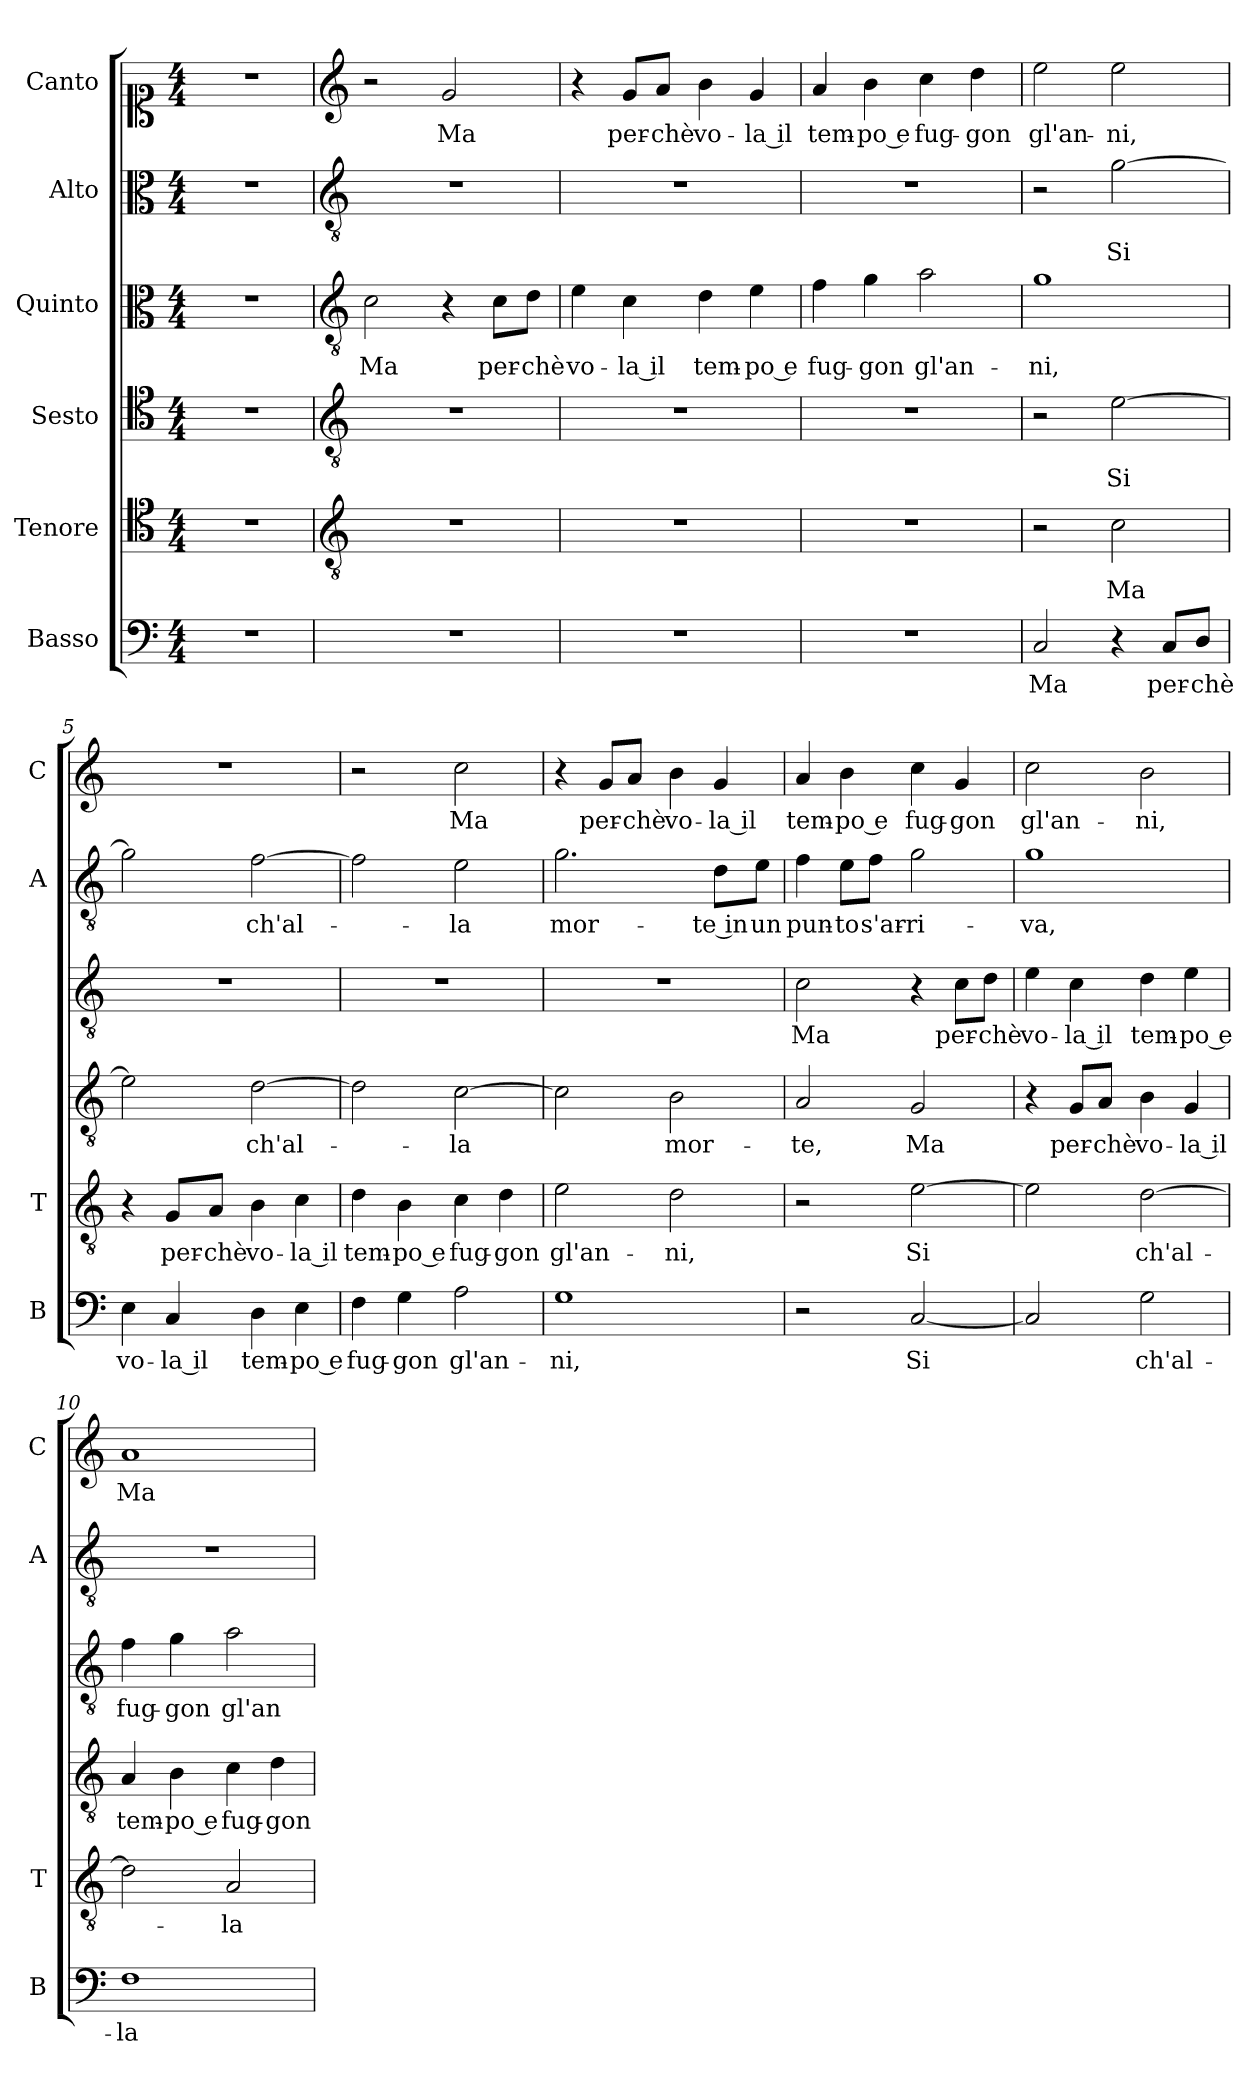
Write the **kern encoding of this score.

**kern	**text	**kern	**text	**kern	**text	**kern	**text	**kern	**text	**kern	**text
*part6	*part6	*part5	*part5	*part4	*part4	*part3	*part3	*part2	*part2	*part1	*part1
*staff6	*staff6	*staff5	*staff5	*staff4	*staff4	*staff3	*staff3	*staff2	*staff2	*staff1	*staff1
*I"Basso	*	*I"Tenore	*	*I"Sesto	*	*I"Quinto	*	*I"Alto	*	*I"Canto	*
*I'B	*	*I'T	*	*	*	*	*	*I'A	*	*I'C	*
*clefF4	*	*clefC4	*	*clefC4	*	*clefC3	*	*clefC3	*	*clefC1	*
*k[]	*	*k[]	*	*k[]	*	*k[]	*	*k[]	*	*k[]	*
*C:	*	*C:	*	*C:	*	*C:	*	*C:	*	*C:	*
*M4/4	*	*M4/4	*	*M4/4	*	*M4/4	*	*M4/4	*	*M4/4	*
=	=	=	=	=	=	=	=	=	=	=	=
1r	.	1r	.	1r	.	1r	.	1r	.	1r	.
=1	=1	=1	=1	=1	=1	=1	=1	=1	=1	=1	=1
*	*	*clefGv2	*	*clefGv2	*	*clefGv2	*	*clefGv2	*	*clefG2	*
!	!	!	!	!	!	!	!LO:LY:b	!	!	!	!
1r	.	1r	.	1r	.	2c\	Ma	1r	.	2r	.
!	!	!	!	!	!	!	!	!	!	!	!LO:LY:b
.	.	.	.	.	.	4r	.	.	.	2g/	Ma
!	!	!	!	!	!	!	!LO:LY:b	!	!	!	!
.	.	.	.	.	.	8c\L	per-	.	.	.	.
!	!	!	!	!	!	!	!LO:LY:b	!	!	!	!
.	.	.	.	.	.	8d\J	-chè	.	.	.	.
=2	=2	=2	=2	=2	=2	=2	=2	=2	=2	=2	=2
!	!	!	!	!	!	!	!LO:LY:b	!	!	!	!
1r	.	1r	.	1r	.	4e\	vo-	1r	.	4r	.
!	!	!	!	!	!	!	!LO:LY:b	!	!	!	!LO:LY:b
.	.	.	.	.	.	4c\	-la il	.	.	8g/L	per-
!	!	!	!	!	!	!	!	!	!	!	!LO:LY:b
.	.	.	.	.	.	.	.	.	.	8a/J	-chè
!	!	!	!	!	!	!	!LO:LY:b	!	!	!	!LO:LY:b
.	.	.	.	.	.	4d\	tem-	.	.	4b\	vo-
!	!	!	!	!	!	!	!LO:LY:b	!	!	!	!LO:LY:b
.	.	.	.	.	.	4e\	-po e	.	.	4g/	-la il
=3	=3	=3	=3	=3	=3	=3	=3	=3	=3	=3	=3
!	!	!	!	!	!	!	!LO:LY:b	!	!	!	!LO:LY:b
1r	.	1r	.	1r	.	4f\	fug-	1r	.	4a/	tem-
!	!	!	!	!	!	!	!LO:LY:b	!	!	!	!LO:LY:b
.	.	.	.	.	.	4g\	-gon	.	.	4b\	-po e
!	!	!	!	!	!	!	!LO:LY:b	!	!	!	!LO:LY:b
.	.	.	.	.	.	2a\	gl'an-	.	.	4cc\	fug-
!	!	!	!	!	!	!	!	!	!	!	!LO:LY:b
.	.	.	.	.	.	.	.	.	.	4dd\	-gon
=4	=4	=4	=4	=4	=4	=4	=4	=4	=4	=4	=4
!	!LO:LY:b	!	!	!	!	!	!LO:LY:b	!	!	!	!LO:LY:b
2C/	Ma	2r	.	2r	.	1g	-ni,	2r	.	2ee\	gl'an-
!	!	!	!LO:LY:b	!	!LO:LY:b	!	!	!	!LO:LY:b	!	!LO:LY:b
4r	.	2c\	Ma	[2e\	Si	.	.	[2g\	Si	2ee\	-ni,
!	!LO:LY:b	!	!	!	!	!	!	!	!	!	!
8C/L	per-	.	.	.	.	.	.	.	.	.	.
!	!LO:LY:b	!	!	!	!	!	!	!	!	!	!
8D/J	-chè	.	.	.	.	.	.	.	.	.	.
=5	=5	=5	=5	=5	=5	=5	=5	=5	=5	=5	=5
!	!LO:LY:b	!	!	!	!	!	!	!	!	!	!
4E\	vo-	4r	.	2e\]	.	1r	.	2g\]	.	1r	.
!	!LO:LY:b	!	!LO:LY:b	!	!	!	!	!	!	!	!
4C/	-la il	8G/L	per-	.	.	.	.	.	.	.	.
!	!	!	!LO:LY:b	!	!	!	!	!	!	!	!
.	.	8A/J	-chè	.	.	.	.	.	.	.	.
!	!LO:LY:b	!	!LO:LY:b	!	!LO:LY:b	!	!	!	!LO:LY:b	!	!
4D\	tem-	4B\	vo-	[2d\	ch'al-	.	.	[2f\	ch'al-	.	.
!	!LO:LY:b	!	!LO:LY:b	!	!	!	!	!	!	!	!
4E\	-po e	4c\	-la il	.	.	.	.	.	.	.	.
=6	=6	=6	=6	=6	=6	=6	=6	=6	=6	=6	=6
!	!LO:LY:b	!	!LO:LY:b	!	!	!	!	!	!	!	!
4F\	fug-	4d\	tem-	2d\]	.	1r	.	2f\]	.	2r	.
!	!LO:LY:b	!	!LO:LY:b	!	!	!	!	!	!	!	!
4G\	-gon	4B\	-po e	.	.	.	.	.	.	.	.
!	!LO:LY:b	!	!LO:LY:b	!	!LO:LY:b	!	!	!	!LO:LY:b	!	!LO:LY:b
2A\	gl'an-	4c\	fug-	[2c\	-la	.	.	2e\	-la	2cc\	Ma
!	!	!	!LO:LY:b	!	!	!	!	!	!	!	!
.	.	4d\	-gon	.	.	.	.	.	.	.	.
!!LO:LB:g=z
=7	=7	=7	=7	=7	=7	=7	=7	=7	=7	=7	=7
!	!LO:LY:b	!	!LO:LY:b	!	!	!	!	!	!LO:LY:b	!	!
1G	-ni,	2e\	gl'an-	2c\]	.	1r	.	2.g\	mor-	4r	.
!	!	!	!	!	!	!	!	!	!	!	!LO:LY:b
.	.	.	.	.	.	.	.	.	.	8g/L	per-
!	!	!	!	!	!	!	!	!	!	!	!LO:LY:b
.	.	.	.	.	.	.	.	.	.	8a/J	-chè
!	!	!	!LO:LY:b	!	!LO:LY:b	!	!	!	!	!	!LO:LY:b
.	.	2d\	-ni,	2B\	mor-	.	.	.	.	4b\	vo-
!	!	!	!	!	!	!	!	!	!LO:LY:b	!	!LO:LY:b
.	.	.	.	.	.	.	.	8d\L	-te in	4g/	-la il
!	!	!	!	!	!	!	!	!	!LO:LY:b	!	!
.	.	.	.	.	.	.	.	8e\J	un	.	.
=8	=8	=8	=8	=8	=8	=8	=8	=8	=8	=8	=8
!	!	!	!	!	!LO:LY:b	!	!LO:LY:b	!	!LO:LY:b	!	!LO:LY:b
2r	.	2r	.	2A/	-te,	2c\	Ma	4f\	pun-	4a/	tem-
!	!	!	!	!	!	!	!	!	!LO:LY:b	!	!LO:LY:b
.	.	.	.	.	.	.	.	8e\L	-to	4b\	-po e
!	!	!	!	!	!	!	!	!	!LO:LY:b	!	!
.	.	.	.	.	.	.	.	8f\J	s'ar-	.	.
!	!LO:LY:b	!	!LO:LY:b	!	!LO:LY:b	!	!	!	!LO:LY:b	!	!LO:LY:b
[2C/	Si	[2e\	Si	2G/	Ma	4r	.	2g\	-ri-	4cc\	fug-
!	!	!	!	!	!	!	!LO:LY:b	!	!	!	!LO:LY:b
.	.	.	.	.	.	8c\L	per-	.	.	4g/	-gon
!	!	!	!	!	!	!	!LO:LY:b	!	!	!	!
.	.	.	.	.	.	8d\J	-chè	.	.	.	.
=9	=9	=9	=9	=9	=9	=9	=9	=9	=9	=9	=9
!	!	!	!	!	!	!	!LO:LY:b	!	!LO:LY:b	!	!LO:LY:b
2C/]	.	2e\]	.	4r	.	4e\	vo-	1g	-va,	2cc\	gl'an-
!	!	!	!	!	!LO:LY:b	!	!LO:LY:b	!	!	!	!
.	.	.	.	8G/L	per-	4c\	-la il	.	.	.	.
!	!	!	!	!	!LO:LY:b	!	!	!	!	!	!
.	.	.	.	8A/J	-chè	.	.	.	.	.	.
!	!LO:LY:b	!	!LO:LY:b	!	!LO:LY:b	!	!LO:LY:b	!	!	!	!LO:LY:b
2G\	ch'al-	[2d\	ch'al-	4B\	vo-	4d\	tem-	.	.	2b\	-ni,
!	!	!	!	!	!LO:LY:b	!	!LO:LY:b	!	!	!	!
.	.	.	.	4G/	-la il	4e\	-po e	.	.	.	.
=10	=10	=10	=10	=10	=10	=10	=10	=10	=10	=10	=10
!	!LO:LY:b	!	!	!	!LO:LY:b	!	!LO:LY:b	!	!	!	!LO:LY:b
1F	-la	2d\]	.	4A/	tem-	4f\	fug-	1r	.	1a	Ma
!	!	!	!	!	!LO:LY:b	!	!LO:LY:b	!	!	!	!
.	.	.	.	4B\	-po e	4g\	-gon	.	.	.	.
!	!	!	!LO:LY:b	!	!LO:LY:b	!	!LO:LY:b	!	!	!	!
.	.	2A/	-la	4c\	fug-	2a\	gl'an-	.	.	.	.
!	!	!	!	!	!LO:LY:b	!	!	!	!	!	!
.	.	.	.	4d\	-gon	.	.	.	.	.	.
=	=	=	=	=	=	=	=	=	=	=	=
*-	*-	*-	*-	*-	*-	*-	*-	*-	*-	*-	*-
